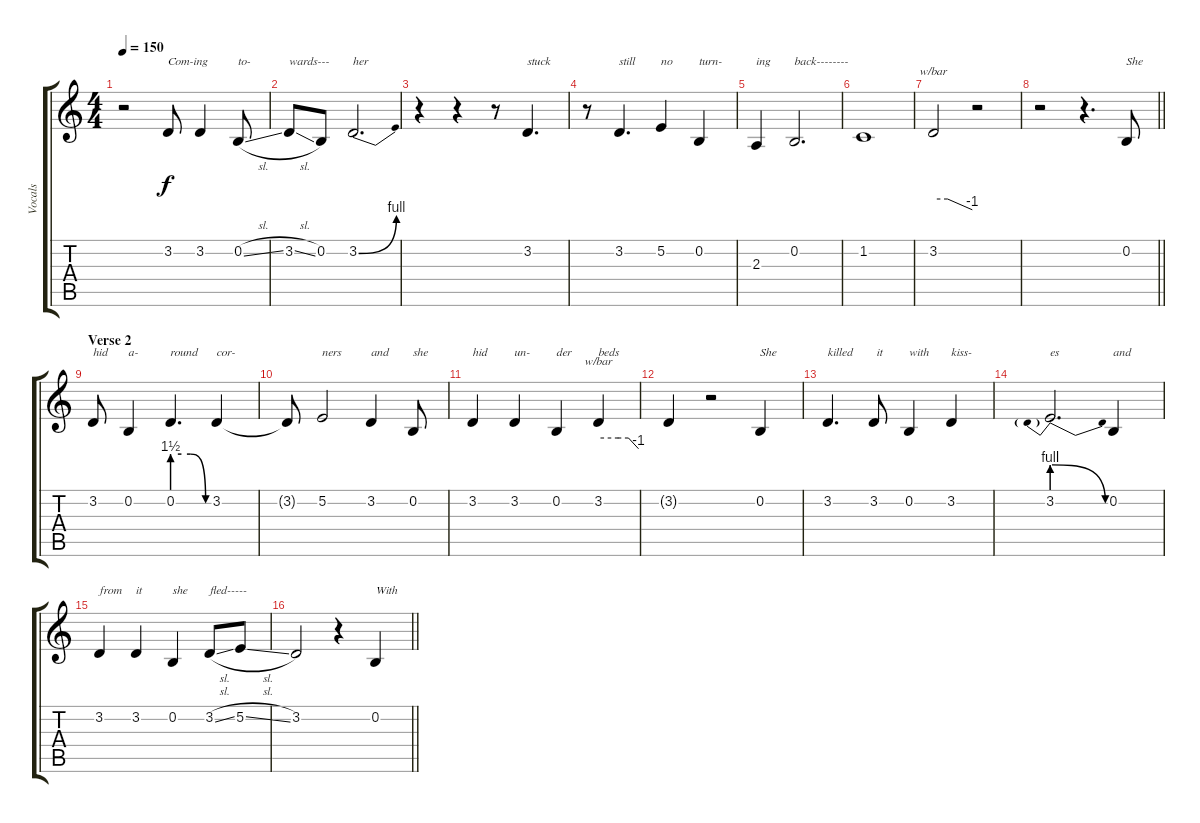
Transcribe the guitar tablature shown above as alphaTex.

\track ("Vocals" "Vocals") {instrument clarinet}
\staff {score tabs}
\tuning (E4 B3 G3 D3 A2 E2) {hide}
\ts (4 4)
\tempo 150
\clef g2
\ks c
r.2{dy f} 3.2.8{txt "Com-ing"} 3.2.4 0.2{sl}.8{txt "to-"} |
3.2{sl}.8{txt "wards---"} 0.2.8 3.2{be (bend 0 0 60 4)}.2{d txt "her"} |
r.4 r.4 r.8 3.2.4{d txt "stuck"} |
r.8 3.2.4{d txt "still"} 5.2.4{txt "no"} 0.2.4{txt "turn-"} |
2.3.4{txt "ing"} 0.2.2{d txt "back--------"} |
1.2.1 |
3.2.2{tbe (custom default 0 0 22 0 60 -4)} r.2 |
\barLineRight lightlight
r.2 r.4{d} 0.2.8{txt "She"} |
\section ("" "Verse 2")
3.2.8{txt "hid"} 0.2.4{txt "a-"} 0.2{be (custom 0 6 15 6 30 6 55 0 60 0)}.4{d txt "round"} 3.2.4{txt "cor-"} |
3.2{t}.8 5.2.2{txt "ners"} 3.2.4{txt "and"} 0.2.8{txt "she"} |
3.2.4{txt "hid"} 3.2.4{txt "un-"} 0.2.4{txt "der"} 3.2.4{tbe (custom default 0 0 30 0 45 0 60 -4) txt "beds"} |
3.2{t}.4 r.2 0.2.4{txt "She"} |
3.2.4{d txt "killed"} 3.2.8{txt " it"} 0.2.4{txt "with"} 3.2.4{txt "kiss-"} |
3.2{be (prebendrelease 0 4 60 0)}.2{d txt "es"} 0.2.4{txt "and"} |
3.2.4{txt "from"} 3.2.4{txt "it"} 0.2.4{txt "she"} 3.2{sl}.8{txt "fled-----"} 5.2{sl}.8 |
\barLineRight lightlight
3.2.2 r.4 0.2.4{txt "With"}
